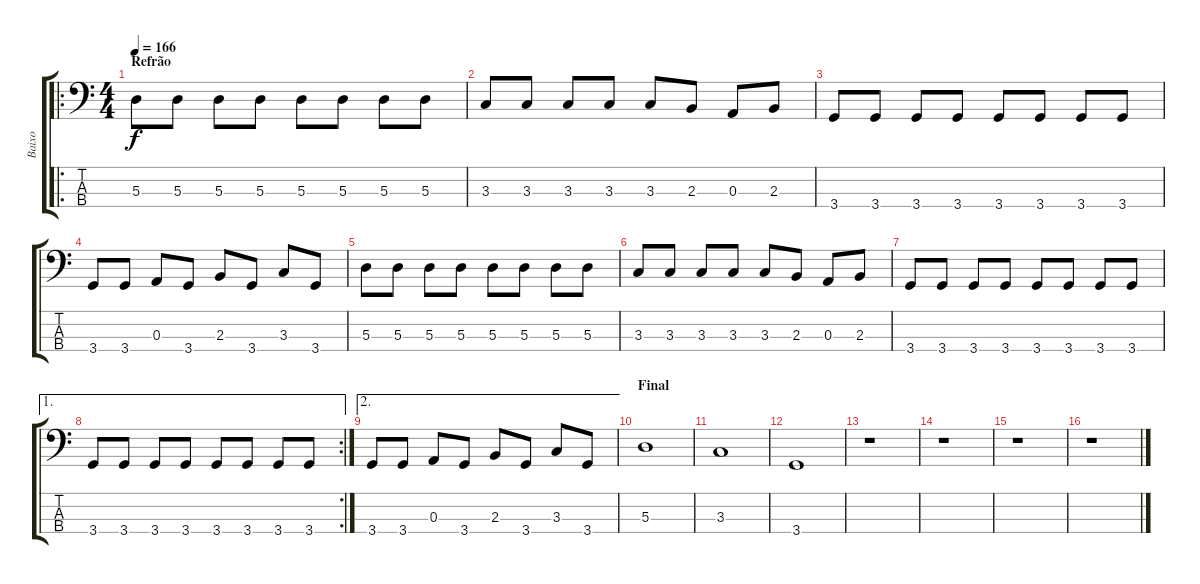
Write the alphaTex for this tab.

\track ("Baixo" "Baixo") {instrument electricbasspick}
\staff {score tabs}
\tuning (G2 D2 A1 E1) {hide}
\ro
\ts (4 4)
\section ("" "Refrão")
\tempo 166
\clef f4
\ks c
5.3.8{dy f} 5.3.8 5.3.8 5.3.8 5.3.8 5.3.8 5.3.8 5.3.8 |
3.3.8 3.3.8 3.3.8 3.3.8 3.3.8 2.3.8 0.3.8 2.3.8 |
3.4.8 3.4.8 3.4.8 3.4.8 3.4.8 3.4.8 3.4.8 3.4.8 |
3.4.8 3.4.8 0.3.8 3.4.8 2.3.8 3.4.8 3.3.8 3.4.8 |
5.3.8 5.3.8 5.3.8 5.3.8 5.3.8 5.3.8 5.3.8 5.3.8 |
3.3.8 3.3.8 3.3.8 3.3.8 3.3.8 2.3.8 0.3.8 2.3.8 |
3.4.8 3.4.8 3.4.8 3.4.8 3.4.8 3.4.8 3.4.8 3.4.8 |
\ae 1
\rc 2
3.4.8 3.4.8 3.4.8 3.4.8 3.4.8 3.4.8 3.4.8 3.4.8 |
\ae 2
3.4.8 3.4.8 0.3.8 3.4.8 2.3.8 3.4.8 3.3.8 3.4.8 |
\section ("" "Final")
5.3.1 |
3.3.1 |
3.4.1 |
r.1 |
r.1 |
r.1 |
r.1
